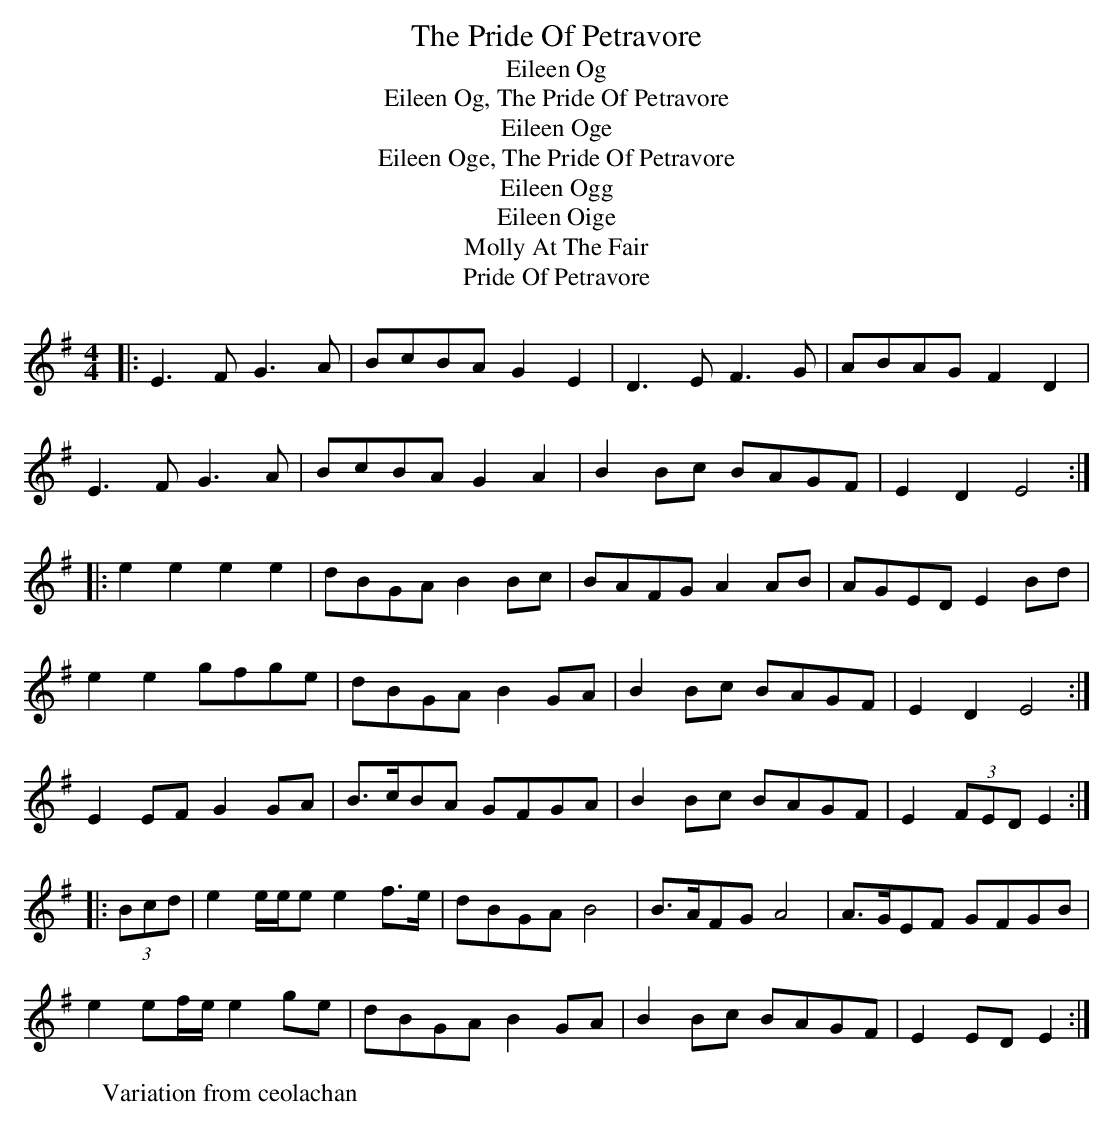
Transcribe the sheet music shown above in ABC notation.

X:1
T:Pride Of Petravore, The
T:Eileen Og
T:Eileen Og, The Pride Of Petravore
T:Eileen Oge
T:Eileen Oge, The Pride Of Petravore
T:Eileen Ogg
T:Eileen Oige
T:Molly At The Fair
T:Pride Of Petravore
M:4/4
L:1/8
K:Emin
|:E3 F G3 A| BcBA G2 E2| D3 E F3 G| ABAG F2 D2|
E3 F G3 A| BcBA G2 A2| B2Bc BAGF| E2D2 E4:|
|:e2 e2 e2 e2| dBGA B2Bc|BAFG A2 AB|AGED E2 Bd|
e2 e2 gfge| dBGA B2 GA| B2Bc BAGF| E2D2 E4:|
W:Variation from ceolachan
K: Emin
E2 EF G2 GA | B>cBA GFGA | B2Bc BAGF | E2 (3FED E2 :|
|: (3Bcd | e2 e/e/e e2 f>e | dBGA B4 | B>AFG A4 | A>GEF GFGB |
e2 ef/e/ e2 ge | dBGA B2 GA | B2Bc BAGF | E2 ED E2 :|
